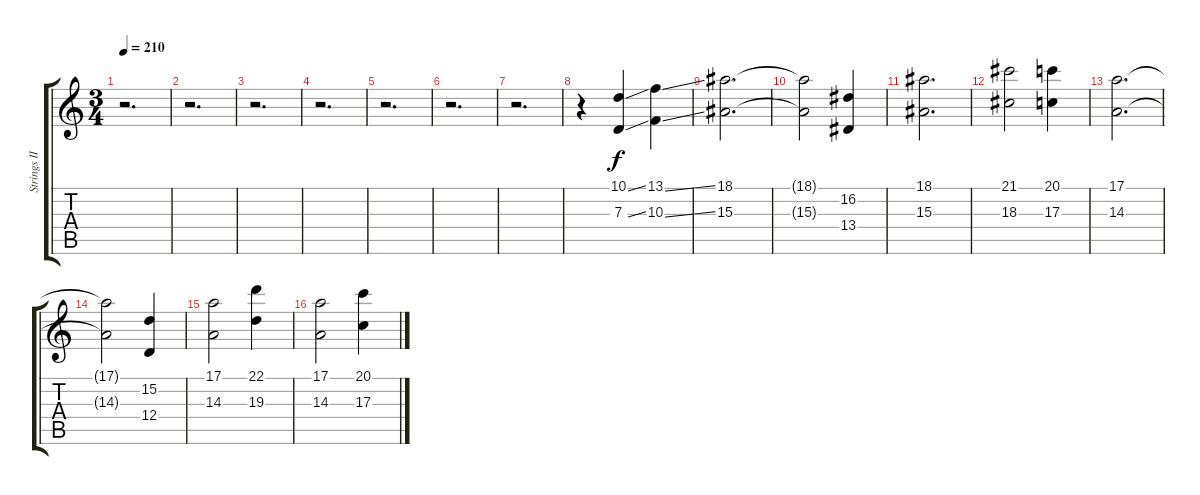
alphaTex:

\track ("Strings III" "Strings II") {instrument stringensemble1}
\staff {score tabs}
\tuning (E4 B3 G3 D3 A2 E2) {hide}
\ts (3 4)
\tempo 210
\clef g2
\ks c
r.2{d dy f} |
r.2{d} |
r.2{d} |
r.2{d} |
r.2{d} |
r.2{d} |
r.2{d} |
r.4 (10.1{ss} 7.3{ss}).4 (13.1{ss} 10.3{ss}).4 |
(18.1 15.3).2{d} |
(18.1{t} 15.3{t}).2 (16.2 13.4).4 |
(18.1 15.3).2{d} |
(21.1 18.3).2 (20.1 17.3).4 |
(17.1 14.3).2{d} |
(17.1{t} 14.3{t}).2 (15.2 12.4).4 |
(17.1 14.3).2 (22.1 19.3).4 |
(17.1 14.3).2 (20.1 17.3).4
